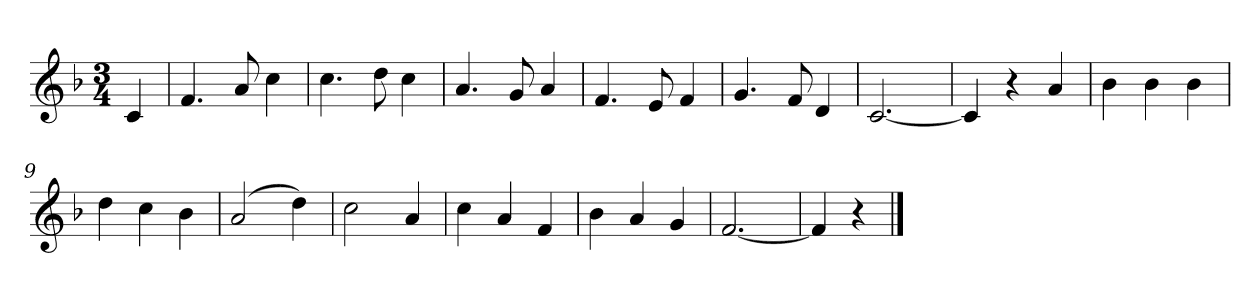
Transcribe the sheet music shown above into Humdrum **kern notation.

**kern
*part1
*staff1
*k[b-]
*M3/4
*MM120
=
4c
=1
4.f
8a
4cc
=2
4.cc
8dd
4cc
=3
4.a
8g
4a
=4
4.f
8e
4f
=5
4.g
8f
4d
=6
[2.c
=7
4c]
4r
4a
=8
4b-
4b-
4b-
=9
4dd
4cc
4b-
=10
(2a
4dd)
=11
2cc
4a
=12
4cc
4a
4f
=13
4b-
4a
4g
=14
[2.f
=15
4f]
4r
==
*-
